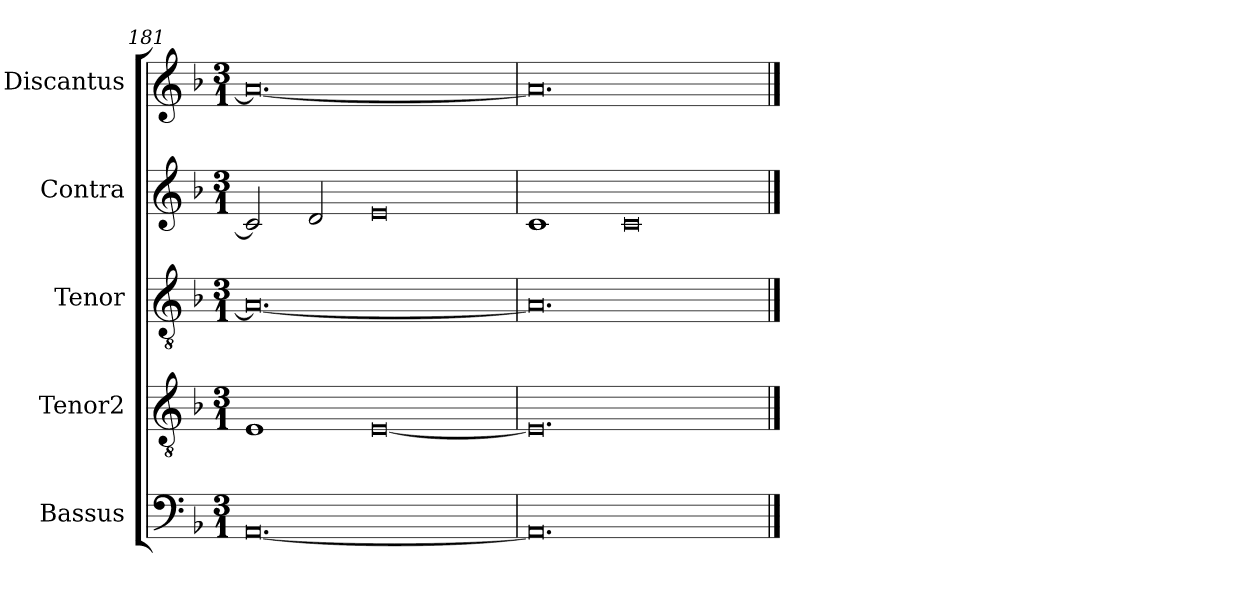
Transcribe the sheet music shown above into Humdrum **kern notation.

**kern	**kern	**kern	**kern	**kern
*part5	*part4	*part3	*part2	*part1
*staff5	*staff4	*staff3	*staff2	*staff1
*I"Bassus	*I"Tenor2	*I"Tenor	*I"Contra	*I"Discantus
*I'B	*I'T2	*I'T	*I'C	*I'D
*clefF4	*clefGv2	*clefGv2	*clefG2	*clefG2
*k[b-]	*k[b-]	*k[b-]	*k[b-]	*k[b-]
*M3/1	*M3/1	*M3/1	*M3/1	*M3/1
=181	=181	=181	=181	=181
[0.AA	1E	0.A_	2c/]	0.a_
.	.	.	2d/	.
.	[0E	.	0e	.
=182	=182	=182	=182	=182
0.AA]	0.E]	0.A]	1c	0.a]
.	.	.	0c	.
==	==	==	==	==
*-	*-	*-	*-	*-
